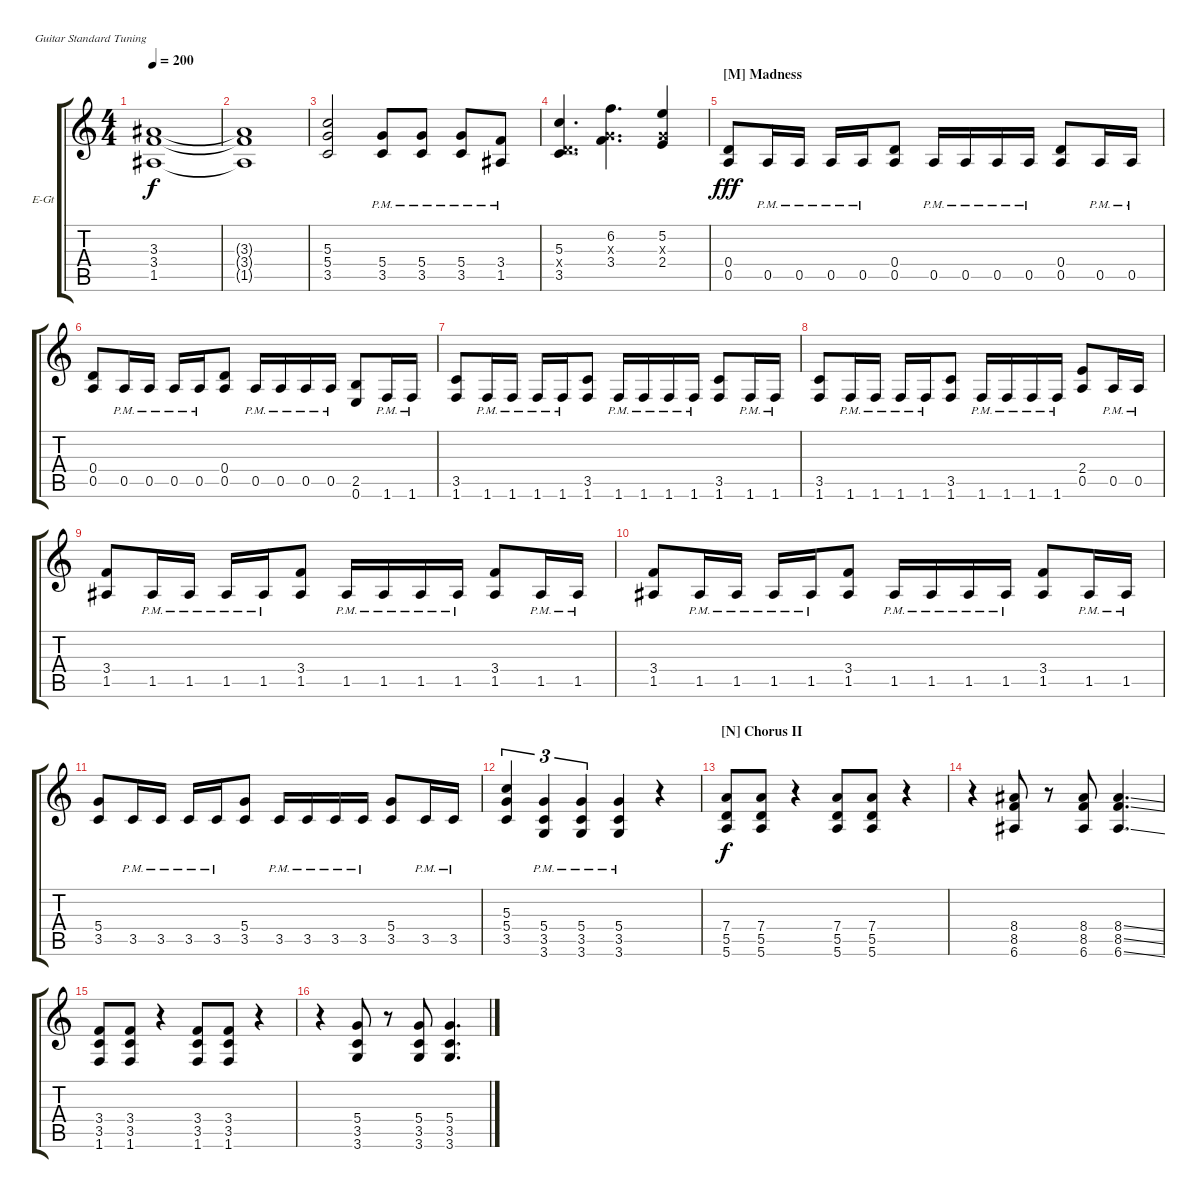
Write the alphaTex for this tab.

\defaultSystemsLayout 4
\bracketExtendMode groupsimilarinstruments
\firstSystemTrackNameOrientation horizontal
\otherSystemsTrackNameOrientation horizontal
\track ("EADGBE/Standard tuning" "E-Gt") {mute instrument distortionguitar}
\staff {score tabs}
\tuning (E4 B3 G3 D3 A2 E2)
\ts (4 4)
\tempo 200
\clef g2
\scale
0.333333
\ks c
(1.5 3.4 3.3).1{dy f} |
\scale
0.333333 (3.4{t} 1.5{t} 3.3{t}).1 |
\scale
0.333333 (3.5 5.4 5.3).2 (3.5{pm} 5.4{pm}).8 (3.5{pm} 5.4{pm}).8 (3.5{pm} 5.4{pm}).8 (1.5{pm} 3.4{pm}).8 |
\scale
0.333333 (3.5 5.3 0.4{x}).4{d} (3.4 6.2 0.3{x}).4{d} (2.4 5.2 0.3{x}).4 |
\section ("M" "Madness")
\scale
0.333333 (0.5 0.4).8{dy fff} 0.5{pm}.16 0.5{pm}.16 0.5{pm}.16 0.5{pm}.16 (0.5 0.4).8 0.5{pm}.16 0.5{pm}.16 0.5{pm}.16 0.5{pm}.16 (0.5 0.4).8 0.5{pm}.16 0.5{pm}.16 |
\scale
0.333333 (0.5 0.4).8 0.5{pm}.16 0.5{pm}.16 0.5{pm}.16 0.5{pm}.16 (0.5 0.4).8 0.5{pm}.16 0.5{pm}.16 0.5{pm}.16 0.5{pm}.16 (0.6 2.5).8 1.6{pm}.16 1.6{pm}.16 |
\scale
0.333333 (1.6 3.5).8 1.6{pm}.16 1.6{pm}.16 1.6{pm}.16 1.6{pm}.16 (1.6 3.5).8 1.6{pm}.16 1.6{pm}.16 1.6{pm}.16 1.6{pm}.16 (1.6 3.5).8 1.6{pm}.16 1.6{pm}.16 |
\scale
0.333333 (1.6 3.5).8 1.6{pm}.16 1.6{pm}.16 1.6{pm}.16 1.6{pm}.16 (1.6 3.5).8 1.6{pm}.16 1.6{pm}.16 1.6{pm}.16 1.6{pm}.16 (0.5 2.4).8 0.5{pm}.16 0.5{pm}.16 |
\scale
0.333333 (3.4 1.5).8 1.5{pm}.16 1.5{pm}.16 1.5{pm}.16 1.5{pm}.16 (3.4 1.5).8 1.5{pm}.16 1.5{pm}.16 1.5{pm}.16 1.5{pm}.16 (1.5 3.4).8 1.5{pm}.16 1.5{pm}.16 |
\scale
0.333333 (3.4 1.5).8 1.5{pm}.16 1.5{pm}.16 1.5{pm}.16 1.5{pm}.16 (3.4 1.5).8 1.5{pm}.16 1.5{pm}.16 1.5{pm}.16 1.5{pm}.16 (1.5 3.4).8 1.5{pm}.16 1.5{pm}.16 |
\scale
0.333333 (3.5 5.4).8 3.5{pm}.16 3.5{pm}.16 3.5{pm}.16 3.5{pm}.16 (3.5 5.4).8 3.5{pm}.16 3.5{pm}.16 3.5{pm}.16 3.5{pm}.16 (3.5 5.4).8 3.5{pm}.16 3.5{pm}.16 |
\scale
0.333333 (3.5 5.4 5.3).4{tu (3 2)} (3.6{pm} 3.5{pm} 5.4{pm}).4{tu (3 2)} (3.6{pm} 3.5{pm} 5.4{pm}).4{tu (3 2)} (3.6{pm} 3.5{pm} 5.4{pm}).4 r.4 |
\section ("N" "Chorus II")
\scale
0.333333 (5.5 7.4 5.6).8{dy f} (5.5 7.4 5.6).8 r.4 (5.5 7.4 5.6).8 (5.5 7.4 5.6).8 r.4 |
\scale
0.333333 r.4 (8.5 8.4 6.6).8 r.8 (8.5 8.4 6.6).8 (8.5{ss} 8.4{ss} 6.6{ss}).4{d} |
\scale
0.333333 (1.6 3.5 3.4).8 (1.6 3.5 3.4).8 r.4 (1.6 3.5 3.4).8 (1.6 3.5 3.4).8 r.4 |
\scale
0.333333 r.4 (3.6 3.5 5.4).8 r.8 (3.6 3.5 5.4).8 (3.6 3.5 5.4).4{d}
